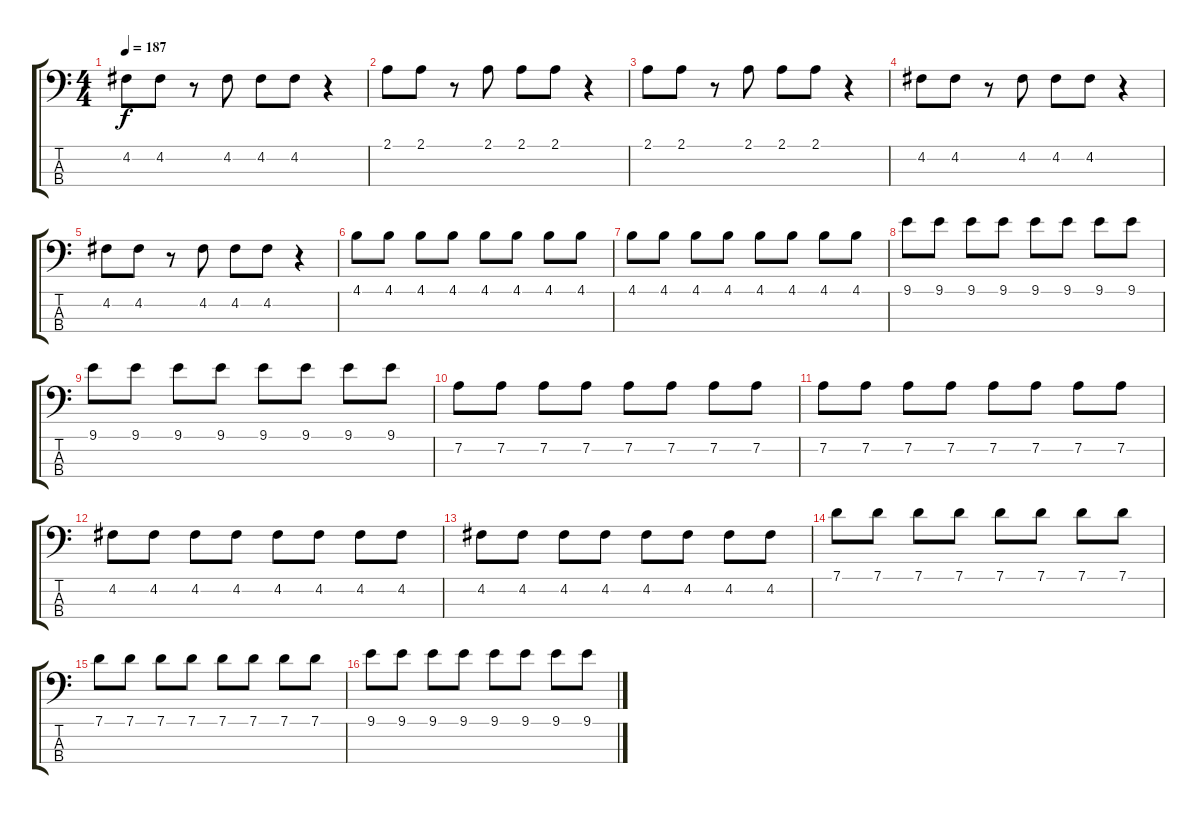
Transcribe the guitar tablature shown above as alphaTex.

\track "" {instrument electricbassfinger}
\staff {score tabs}
\tuning (G2 D2 A1 E1) {hide}
\ts (4 4)
\tempo 187
\clef f4
\ks c
4.2.8{dy f} 4.2.8 r.8 4.2.8 4.2.8 4.2.8 r.4 |
2.1.8 2.1.8 r.8 2.1.8 2.1.8 2.1.8 r.4 |
2.1.8 2.1.8 r.8 2.1.8 2.1.8 2.1.8 r.4 |
4.2.8 4.2.8 r.8 4.2.8 4.2.8 4.2.8 r.4 |
4.2.8 4.2.8 r.8 4.2.8 4.2.8 4.2.8 r.4 |
4.1.8 4.1.8 4.1.8 4.1.8 4.1.8 4.1.8 4.1.8 4.1.8 |
4.1.8 4.1.8 4.1.8 4.1.8 4.1.8 4.1.8 4.1.8 4.1.8 |
9.1.8 9.1.8 9.1.8 9.1.8 9.1.8 9.1.8 9.1.8 9.1.8 |
9.1.8 9.1.8 9.1.8 9.1.8 9.1.8 9.1.8 9.1.8 9.1.8 |
7.2.8 7.2.8 7.2.8 7.2.8 7.2.8 7.2.8 7.2.8 7.2.8 |
7.2.8 7.2.8 7.2.8 7.2.8 7.2.8 7.2.8 7.2.8 7.2.8 |
4.2.8 4.2.8 4.2.8 4.2.8 4.2.8 4.2.8 4.2.8 4.2.8 |
4.2.8 4.2.8 4.2.8 4.2.8 4.2.8 4.2.8 4.2.8 4.2.8 |
7.1.8 7.1.8 7.1.8 7.1.8 7.1.8 7.1.8 7.1.8 7.1.8 |
7.1.8 7.1.8 7.1.8 7.1.8 7.1.8 7.1.8 7.1.8 7.1.8 |
9.1.8 9.1.8 9.1.8 9.1.8 9.1.8 9.1.8 9.1.8 9.1.8
